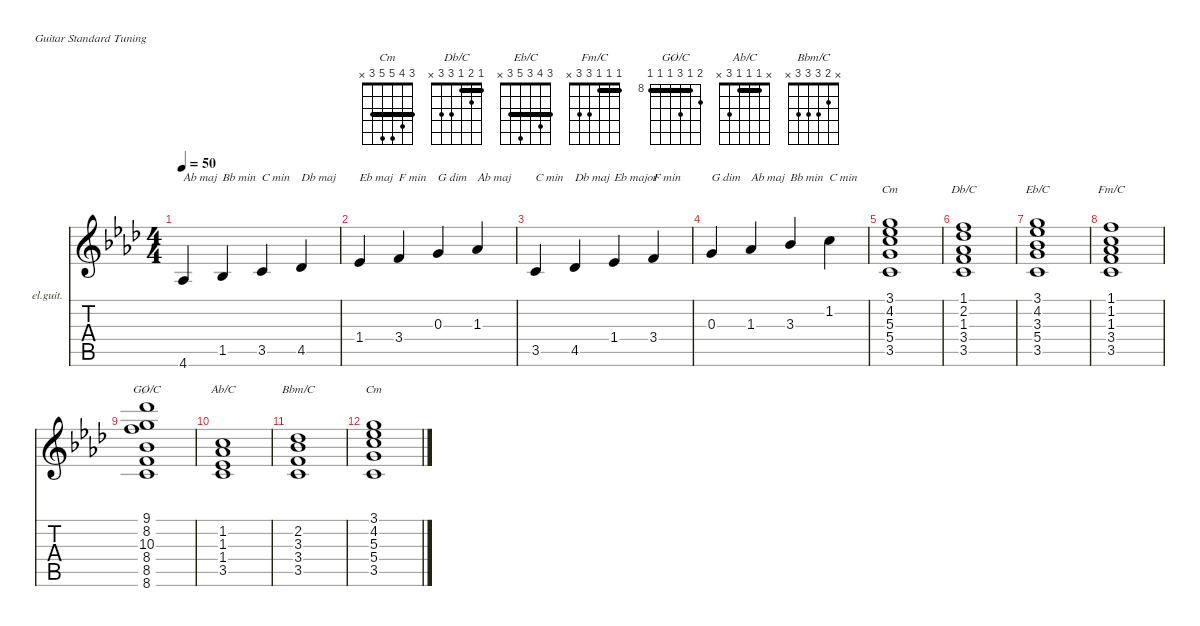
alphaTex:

\defaultSystemsLayout 4
\hideDynamics
\bracketExtendMode nobrackets
\firstSystemTrackNameOrientation horizontal
\otherSystemsTrackNameOrientation horizontal
\track ("Electric Guitar (Clean)" "el.guit.") {instrument electricguitarclean}
\staff {score tabs}
\tuning (E4 B3 G3 D3 A2 E2)
\chord ("Cm" 3 4 5 5 3 x) {barre 3}
\chord ("Db/C" 1 2 1 3 3 x) {barre 1}
\chord ("Eb/C" 3 4 3 5 3 x) {barre (3 3)}
\chord ("Fm/C" 1 1 1 3 3 x) {barre (1 1)}
\chord ("GØ/C" 9 8 10 8 8 8) {firstfret 8 barre (8 8 8)}
\chord ("Ab/C" x 1 1 1 3 x) {barre (1 1)}
\chord ("Bbm/C" x 2 3 3 3 x)
\ts (4 4)
\tempo 50
\clef g2
\ks ab
4.6{acc b}.4{txt "Ab maj" dy mf instrument electricguitarclean beam Up} 1.5{acc b}.4{txt "Bb min" beam Up} 3.5{acc forcenatural}.4{txt "C min" beam Up} 4.5{acc b}.4{txt "Db maj" beam Up} |
1.4{acc b}.4{txt "Eb maj" beam Up} 3.4{acc forcenatural}.4{txt "F min" beam Up} 0.3{acc forcenatural}.4{txt "G dim" beam Up} 1.3{acc b}.4{txt "Ab maj" beam Up} |
3.5{acc forcenatural}.4{txt "C min" beam Up} 4.5{acc b}.4{txt "Db maj" beam Up} 1.4{acc b}.4{txt "Eb major" beam Up} 3.4{acc forcenatural}.4{txt "F min" beam Up} |
0.3{acc forcenatural}.4{txt "G dim" beam Up} 1.3{acc b}.4{txt "Ab maj" beam Up} 3.3{acc b}.4{txt "Bb min" beam Up} 1.2{acc forcenatural}.4{txt "C min" beam Down} |
(3.5{acc forcenatural} 5.4{acc forcenatural} 5.3{acc forcenatural} 4.2{acc b} 3.1{acc forcenatural}).1{ch "Cm" beam Up} |
(3.5{acc forcenatural} 3.4{acc forcenatural} 1.3{acc b} 2.2{acc b} 1.1{acc forcenatural}).1{ch "Db/C" beam Up} |
(3.5{acc forcenatural} 5.4{acc forcenatural} 3.3{acc b} 4.2{acc b} 3.1{acc forcenatural}).1{ch "Eb/C" beam Up} |
(3.5{acc forcenatural} 3.4{acc forcenatural} 1.3{acc b} 1.2{acc forcenatural} 1.1{acc forcenatural}).1{ch "Fm/C" beam Up} |
(8.6{acc forcenatural} 8.5{acc forcenatural} 8.4{acc b} 10.3{acc forcenatural} 8.2{acc forcenatural} 9.1{acc b}).1{ch "GØ/C" beam Down} |
(3.5{acc forcenatural} 1.4{acc b} 1.3{acc b} 1.2{acc forcenatural}).1{ch "Ab/C" beam Up} |
(3.5{acc forcenatural} 3.4{acc forcenatural} 3.3{acc b} 2.2{acc b}).1{ch "Bbm/C" beam Up} |
(3.5{acc forcenatural} 5.4{acc forcenatural} 5.3{acc forcenatural} 4.2{acc b} 3.1{acc forcenatural}).1{ch "Cm" beam Up}
